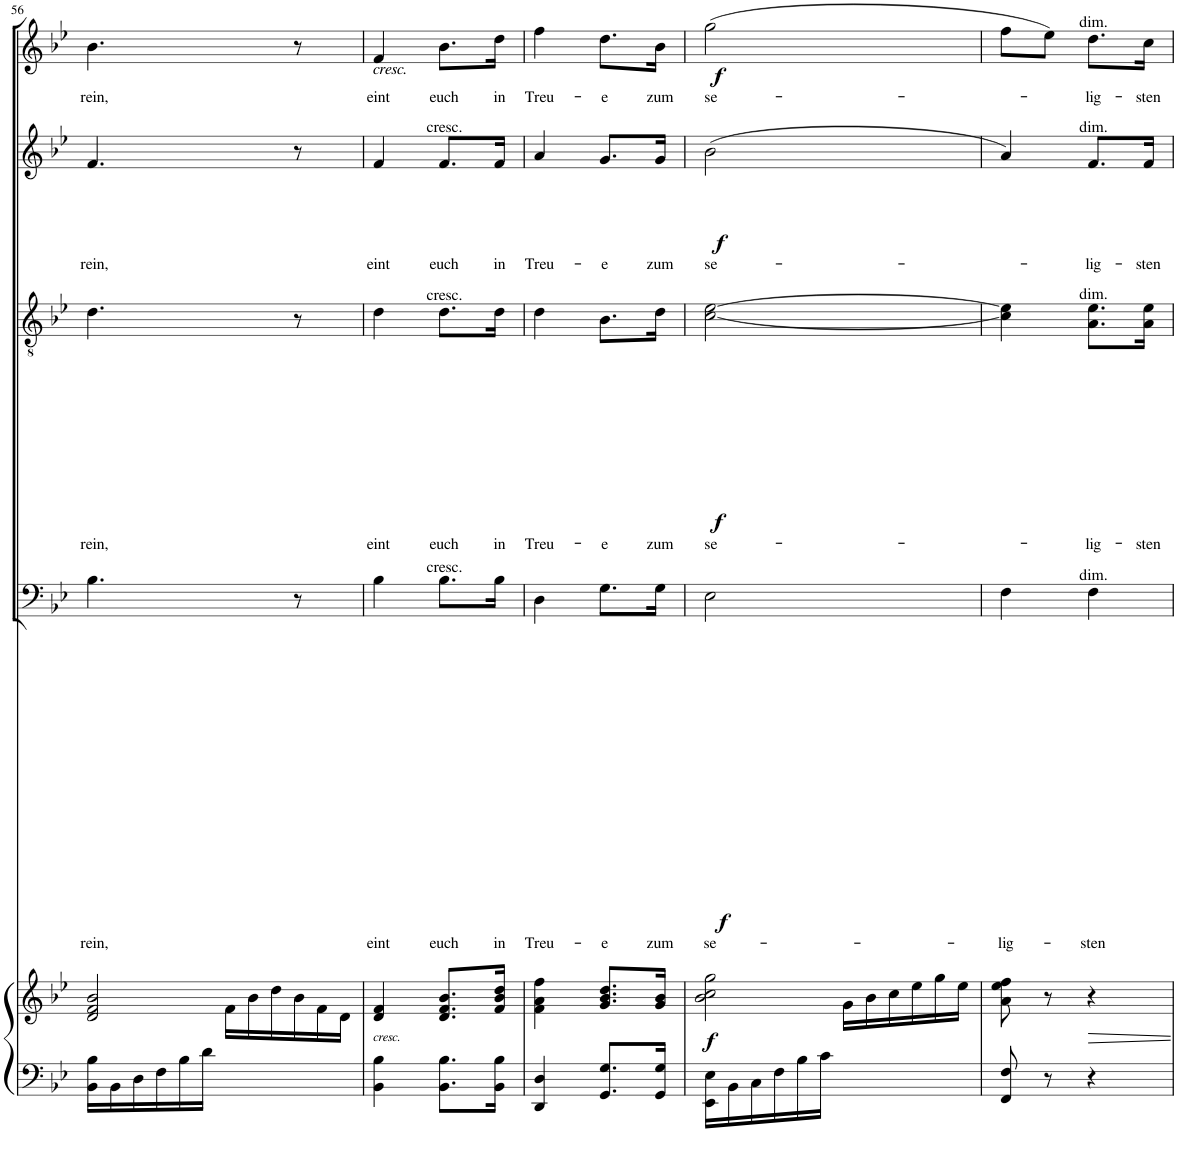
**kern	**kern	**dynam	**kern	**text	**dynam	**kern	**text	**dynam	**kern	**text	**dynam	**kern	**text	**dynam
*part5	*part5	*part5	*part4	*part4	*part4	*part3	*part3	*part3	*part2	*part2	*part2	*part1	*part1	*part1
*staff6	*staff5	*staff5/6	*staff4	*staff4	*staff4	*staff3	*staff3	*staff3	*staff2	*staff2	*staff2	*staff1	*staff1	*staff1
*I"Piano	*	*	*I"Bass	*	*	*I"Tenor	*	*	*I"Alto	*	*	*I"Soprano	*	*
!!LO:PB:g=z
*clefF4	*clefG2	*	*clefF4	*	*	*clefGv2	*	*	*clefG2	*	*	*clefG2	*	*
*	*	*	*Trd1c2	*	*	*Trd1c2	*	*	*Trd1c2	*	*	*Trd1c2	*	*
*k[b-e-]	*k[b-e-]	*	*k[b-e-]	*	*	*k[b-e-]	*	*	*k[b-e-]	*	*	*k[b-e-]	*	*
*M2/4	*M2/4	*	*M2/4	*	*	*M2/4	*	*	*M2/4	*	*	*M2/4	*	*
*Xtuplet	*	*	*	*	*	*	*	*	*	*	*	*	*	*
=56	=56	=56	=56	=56	=56	=56	=56	=56	=56	=56	=56	=56	=56	=56
*	*^	*	*	*	*	*	*	*	*	*	*	*	*	*
!	!	!	!	!	!LO:LY:b	!	!	!LO:LY:b	!	!	!LO:LY:b	!	!	!LO:LY:b	!
24BB-\ 24B-\LL	2d/ 2f/ 2b-/	4ryy	.	4.B-\	rein,	.	4.d\	rein,	.	4.f/	rein,	.	4.b-\	rein,	.
24BB-\	.	.	.	.	.	.	.	.	.	.	.	.	.	.	.
24D\	.	.	.	.	.	.	.	.	.	.	.	.	.	.	.
24F\	.	.	.	.	.	.	.	.	.	.	.	.	.	.	.
24B-\	.	.	.	.	.	.	.	.	.	.	.	.	.	.	.
24d\JJ	.	.	.	.	.	.	.	.	.	.	.	.	.	.	.
*	*	*Xtuplet	*	*	*	*	*	*	*	*	*	*	*	*	*
4ryy	.	24f\LL	.	.	.	.	.	.	.	.	.	.	.	.	.
.	.	24b-\	.	.	.	.	.	.	.	.	.	.	.	.	.
.	.	24dd\	.	.	.	.	.	.	.	.	.	.	.	.	.
.	.	24b-\	.	8r	.	.	8r	.	.	8r	.	.	8r	.	.
.	.	24f\	.	.	.	.	.	.	.	.	.	.	.	.	.
.	.	24d\JJ	.	.	.	.	.	.	.	.	.	.	.	.	.
=57	=57	=57	=57	=57	=57	=57	=57	=57	=57	=57	=57	=57	=57	=57	=57
!	!	!	!	!	!	!	!	!	!	!	!	!	!LO:TX:b:i:t=cresc.	!	!
!	!LO:TX:b:i:t=cresc.	!	!	!	!	!	!	!	!	!	!	!	!	!	!
!	!	!	!	!	!LO:LY:b	!	!	!LO:LY:b	!	!	!LO:LY:b	!	!	!LO:LY:b	!
*	*v	*v	*	*	*	*	*	*	*	*	*	*	*	*	*
4BB-\ 4B-\	4d/ 4f/	.	4B-\	eint	.	4d\	eint	.	4f/	eint	.	4f/	eint	.
!	!	!	!	!LO:LY:b	!	!	!LO:LY:b	!	!	!LO:LY:b	!	!	!LO:LY:b	!
8.BB-\ 8.B-\L	8.d/ 8.f/ 8.b-/L	.	8.B-\L	euch	.	8.d\L	euch	.	8.f/L	euch	.	8.b-\L	euch	.
!	!	!	!	!LO:LY:b	!	!	!LO:LY:b	!	!	!LO:LY:b	!	!	!LO:LY:b	!
16BB-\ 16B-\Jk	16f/ 16b-/ 16dd/Jk	.	16B-\Jk	in	.	16d\Jk	in	.	16f/Jk	in	.	16dd\Jk	in	.
=58	=58	=58	=58	=58	=58	=58	=58	=58	=58	=58	=58	=58	=58	=58
!	!	!	!	!LO:LY:b	!	!	!LO:LY:b	!	!	!LO:LY:b	!	!	!LO:LY:b	!
4DD/ 4D/	4f\ 4a\ 4ff\	.	4D\	Treu-	.	4d\	Treu-	.	4a/	Treu-	.	4ff\	Treu-	.
!	!	!	!	!LO:LY:b	!	!	!LO:LY:b	!	!	!LO:LY:b	!	!	!LO:LY:b	!
8.GG/ 8.G/L	8.g/ 8.b-/ 8.dd/L	.	8.G\L	-e	.	8.B-\L	-e	.	8.g/L	-e	.	8.dd\L	-e	.
!	!	!	!	!LO:LY:b	!	!	!LO:LY:b	!	!	!LO:LY:b	!	!	!LO:LY:b	!
16GG/ 16G/Jk	16g/ 16b-/Jk	.	16G\Jk	zum	.	16d\Jk	zum	.	16g/Jk	zum	.	16b-\Jk	zum	.
=59	=59	=59	=59	=59	=59	=59	=59	=59	=59	=59	=59	=59	=59	=59
*	*^	*	*	*	*	*	*	*	*	*	*	*	*	*
!	!	!	!LO:DY:b	!	!LO:LY:b	!LO:DY:b	!	!LO:LY:b	!LO:DY:b	!	!LO:LY:b	!LO:DY:b	!	!LO:LY:b	!LO:DY:b
24EE-\ 24E-\LL	2b-\ 2cc\ 2gg\	4ryy	f	2E-\	se-	f	[2c\ [2e-\	se-	f	(2b-\	se-	f	(2gg\	se-	f
24BB-\	.	.	.	.	.	.	.	.	.	.	.	.	.	.	.
24C\	.	.	.	.	.	.	.	.	.	.	.	.	.	.	.
24F\	.	.	.	.	.	.	.	.	.	.	.	.	.	.	.
24B-\	.	.	.	.	.	.	.	.	.	.	.	.	.	.	.
24c\JJ	.	.	.	.	.	.	.	.	.	.	.	.	.	.	.
4ryy	.	24g\LL	.	.	.	.	.	.	.	.	.	.	.	.	.
.	.	24b-\	.	.	.	.	.	.	.	.	.	.	.	.	.
.	.	24cc\	.	.	.	.	.	.	.	.	.	.	.	.	.
.	.	24ee-\	.	.	.	.	.	.	.	.	.	.	.	.	.
.	.	24gg\	.	.	.	.	.	.	.	.	.	.	.	.	.
.	.	24ee-\JJ	.	.	.	.	.	.	.	.	.	.	.	.	.
=60	=60	=60	=60	=60	=60	=60	=60	=60	=60	=60	=60	=60	=60	=60	=60
!	!	!	!	!	!LO:LY:b	!	!	!	!	!	!	!	!	!	!
*	*v	*v	*	*	*	*	*	*	*	*	*	*	*	*	*
8FF/ 8F/	8a\ 8ee-\ 8ff\	.	4F\	-lig-	.	4c\] 4e-\]	.	.	4a/)	.	.	8ff\L	.	.
8r	8r	.	.	.	.	.	.	.	.	.	.	8ee-\J)	.	.
!	!	!	!	!LO:LY:b	!	!	!LO:LY:b	!	!	!LO:LY:b	!	!	!LO:LY:b	!
4r	4r	.	4F\	-sten	.	8.A\ 8.e-\L	-lig-	.	8.f/L	-lig-	.	8.dd\L	-lig-	.
!	!	!	!	!	!	!	!LO:LY:b	!	!	!LO:LY:b	!	!	!LO:LY:b	!
.	.	.	.	.	.	16A\ 16e-\Jk	-sten	.	16f/Jk	-sten	.	16cc\Jk	-sten	.
=	=	=	=	=	=	=	=	=	=	=	=	=	=	=
*-	*-	*-	*-	*-	*-	*-	*-	*-	*-	*-	*-	*-	*-	*-
